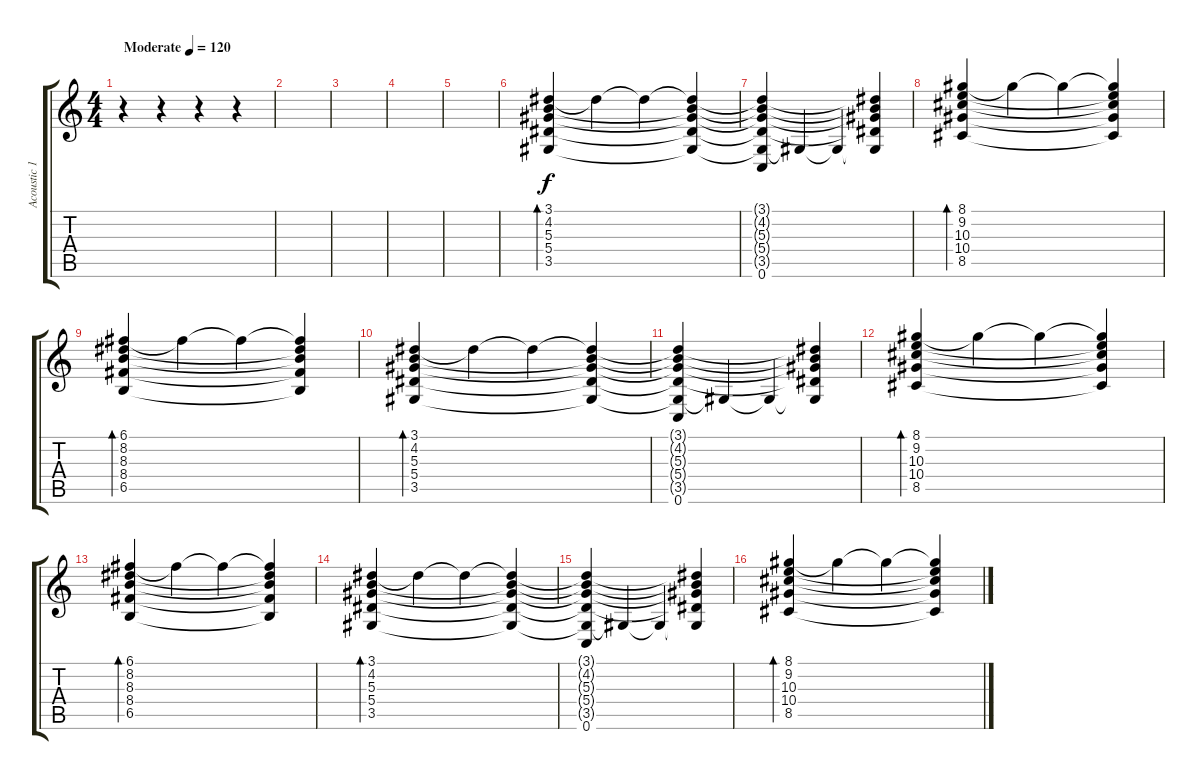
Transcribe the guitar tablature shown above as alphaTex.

\track ("Acoustic 1" "Acoustic 1") {instrument acousticguitarsteel}
\staff {score tabs}
\tuning (C4 G3 Eb3 Bb2 F2 C2) {hide}
\ts (4 4)
\tempo (120 "Moderate")
\clef g2
\ks c
r.4{dy f instrument acousticguitarsteel} r.4 r.4 r.4 |
|
|
|
|
(3.1 4.2 5.3 5.4 3.5).4{bd 240} 3.1{t}.4 3.1{t}.4 (3.1{t} 4.2{t} 5.3{t} 5.4{t} 3.5{t}).4 |
(3.1{t} 4.2{t} 5.3{t} 5.4{t} 3.5{t} 0.6).4 3.5{t}.4 3.5{t}.4 (3.1{t} 4.2{t} 5.3{t} 5.4{t} 3.5{t}).4 |
(8.1 9.2 10.3 10.4 8.5).4{bd 240} 8.1{t}.4 8.1{t}.4 (8.1{t} 9.2{t} 10.3{t} 10.4{t} 8.5{t}).4 |
(6.1 8.2 8.3 8.4 6.5).4{bd 240} 6.1{t}.4 6.1{t}.4 (6.1{t} 8.2{t} 8.3{t} 8.4{t} 6.5{t}).4 |
(3.1 4.2 5.3 5.4 3.5).4{bd 240} 3.1{t}.4 3.1{t}.4 (3.1{t} 4.2{t} 5.3{t} 5.4{t} 3.5{t}).4 |
(3.1{t} 4.2{t} 5.3{t} 5.4{t} 3.5{t} 0.6).4 3.5{t}.4 3.5{t}.4 (3.1{t} 4.2{t} 5.3{t} 5.4{t} 3.5{t}).4 |
(8.1 9.2 10.3 10.4 8.5).4{bd 240} 8.1{t}.4 8.1{t}.4 (8.1{t} 9.2{t} 10.3{t} 10.4{t} 8.5{t}).4 |
(6.1 8.2 8.3 8.4 6.5).4{bd 240} 6.1{t}.4 6.1{t}.4 (6.1{t} 8.2{t} 8.3{t} 8.4{t} 6.5{t}).4 |
(3.1 4.2 5.3 5.4 3.5).4{bd 240} 3.1{t}.4 3.1{t}.4 (3.1{t} 4.2{t} 5.3{t} 5.4{t} 3.5{t}).4 |
(3.1{t} 4.2{t} 5.3{t} 5.4{t} 3.5{t} 0.6).4 3.5{t}.4 3.5{t}.4 (3.1{t} 4.2{t} 5.3{t} 5.4{t} 3.5{t}).4 |
(8.1 9.2 10.3 10.4 8.5).4{bd 240} 8.1{t}.4 8.1{t}.4 (8.1{t} 9.2{t} 10.3{t} 10.4{t} 8.5{t}).4
